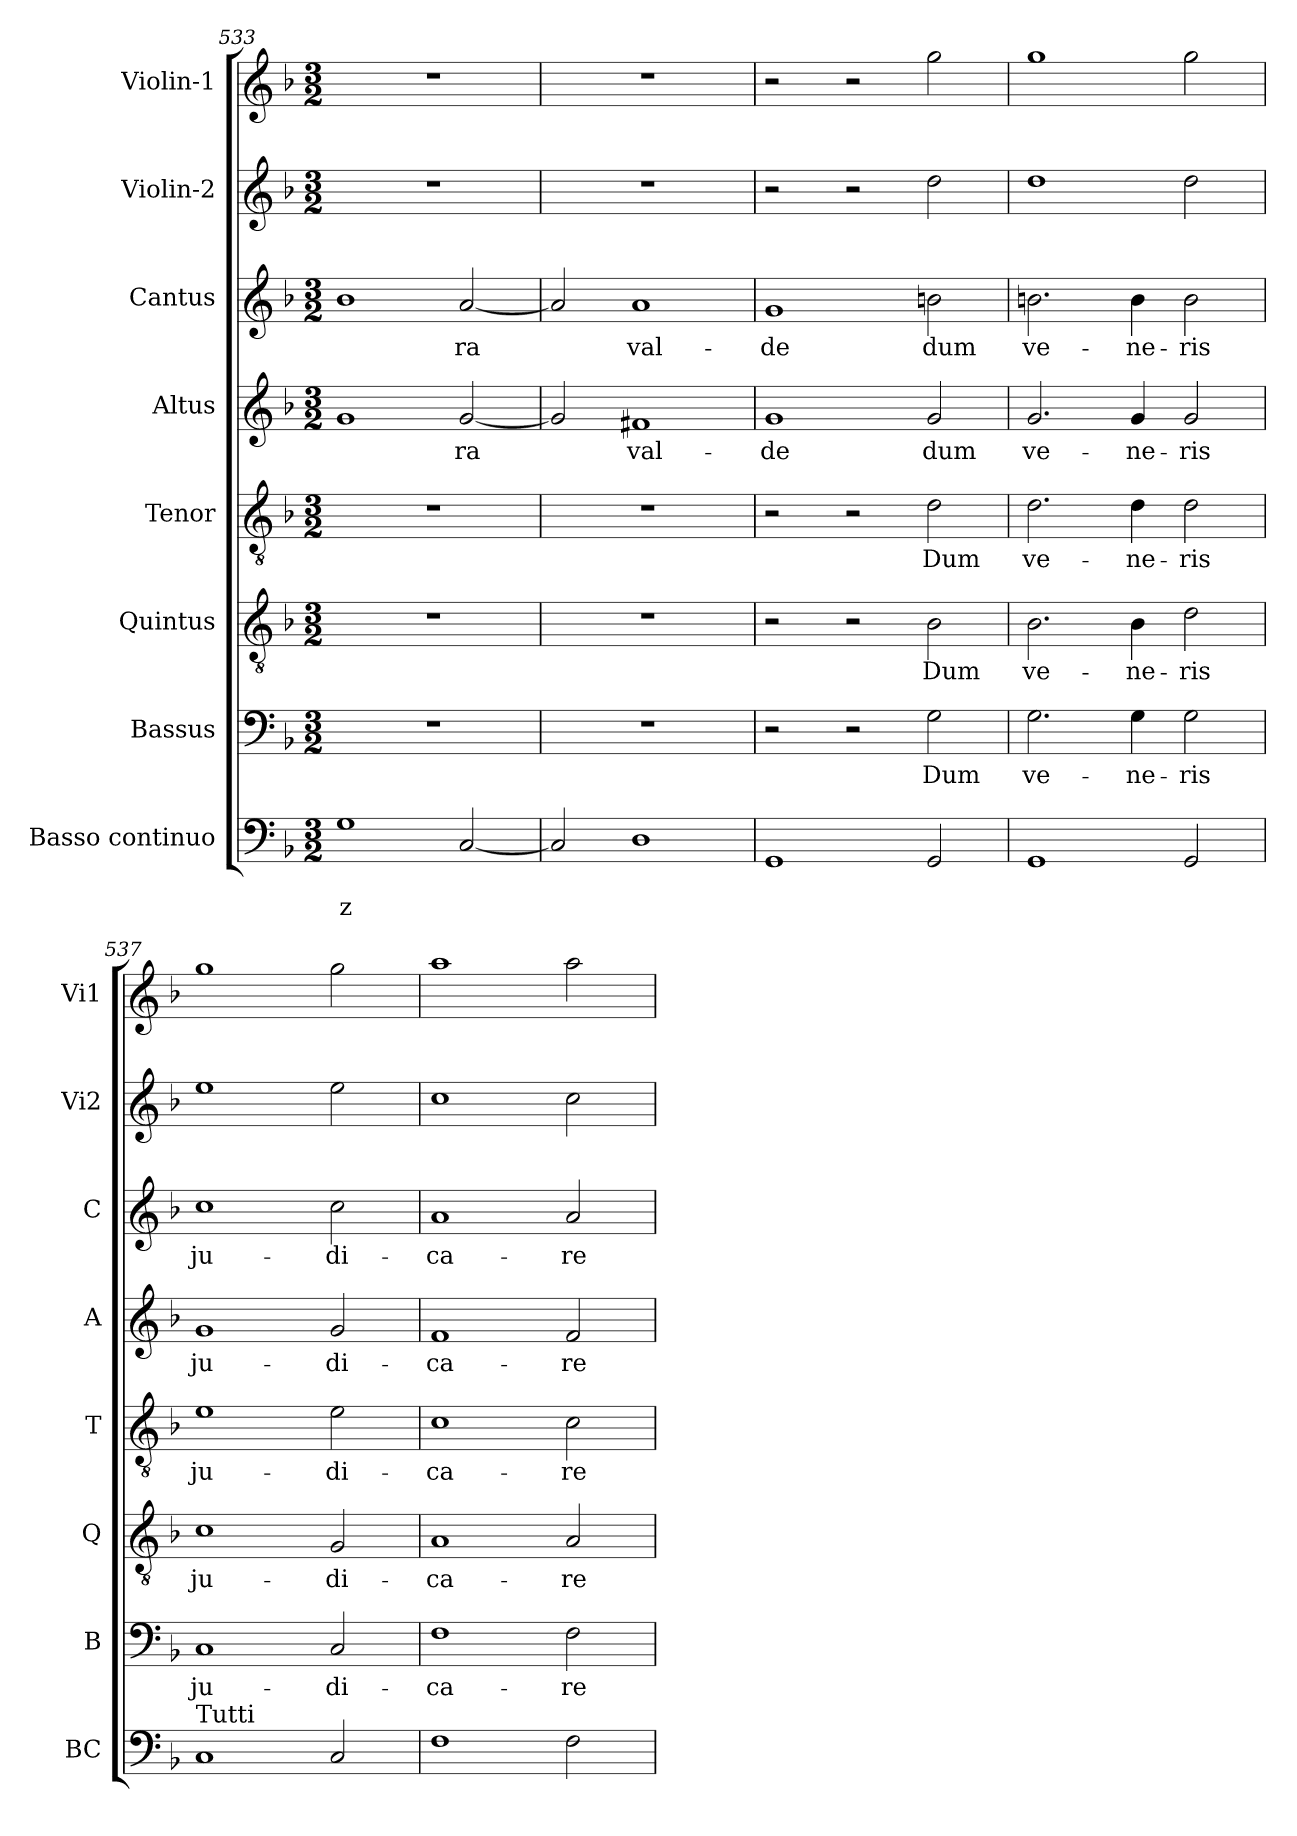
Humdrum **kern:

**kern	**text	**text	**kern	**text	**kern	**text	**kern	**text	**kern	**text	**kern	**text	**kern	**kern
*part8	*part8	*part8	*part7	*part7	*part6	*part6	*part5	*part5	*part4	*part4	*part3	*part3	*part2	*part1
*staff8	*staff8	*staff8	*staff7	*staff7	*staff6	*staff6	*staff5	*staff5	*staff4	*staff4	*staff3	*staff3	*staff2	*staff1
*I"Basso continuo	*	*	*I"Bassus	*	*I"Quintus	*	*I"Tenor	*	*I"Altus	*	*I"Cantus	*	*I"Violin-2	*I"Violin-1
*I'BC	*	*	*I'B	*	*I'Q	*	*I'T	*	*I'A	*	*I'C	*	*I'Vi2	*I'Vi1
*clefF4	*	*	*clefF4	*	*clefGv2	*	*clefGv2	*	*clefG2	*	*clefG2	*	*clefG2	*clefG2
*k[b-]	*	*	*k[b-]	*	*k[b-]	*	*k[b-]	*	*k[b-]	*	*k[b-]	*	*k[b-]	*k[b-]
*F:	*	*	*F:	*	*F:	*	*F:	*	*F:	*	*F:	*	*F:	*F:
*M3/2	*	*	*M3/2	*	*M3/2	*	*M3/2	*	*M3/2	*	*M3/2	*	*M3/2	*M3/2
=533	=533	=533	=533	=533	=533	=533	=533	=533	=533	=533	=533	=533	=533	=533
!	!	!LO:LY:b	!	!	!	!	!	!	!	!	!	!	!	!
1G	.	z	1.r	.	1.r	.	1.r	.	1g	.	1b-	.	1.r	1.r
!	!	!	!	!	!	!	!	!	!	!LO:LY:b	!	!LO:LY:b	!	!
[2C/	.	.	.	.	.	.	.	.	[2g/	-ra	[2a/	-ra	.	.
=534	=534	=534	=534	=534	=534	=534	=534	=534	=534	=534	=534	=534	=534	=534
2C/]	.	.	1.r	.	1.r	.	1.r	.	2g/]	.	2a/]	.	1.r	1.r
!	!	!	!	!	!	!	!	!	!	!LO:LY:b	!	!LO:LY:b	!	!
1D	.	.	.	.	.	.	.	.	1f#X	val-	1a	val-	.	.
=535	=535	=535	=535	=535	=535	=535	=535	=535	=535	=535	=535	=535	=535	=535
!	!	!	!	!	!	!	!	!	!	!LO:LY:b	!	!LO:LY:b	!	!
1GG	.	.	2r	.	2r	.	2r	.	1g	-de	1g	-de	2r	2r
.	.	.	2r	.	2r	.	2r	.	.	.	.	.	2r	2r
!	!	!	!	!LO:LY:b	!	!LO:LY:b	!	!LO:LY:b	!	!LO:LY:b	!	!LO:LY:b	!	!
2GG/	.	.	2G\	Dum	2B-\	Dum	2d\	Dum	2g/	dum	2bn\	dum	2dd\	2gg\
=536	=536	=536	=536	=536	=536	=536	=536	=536	=536	=536	=536	=536	=536	=536
!	!	!	!	!LO:LY:b	!	!LO:LY:b	!	!LO:LY:b	!	!LO:LY:b	!	!LO:LY:b	!	!
1GG	.	.	2.G\	ve-	2.B-\	ve-	2.d\	ve-	2.g/	ve-	2.bn\	ve-	1dd	1gg
!	!	!	!	!LO:LY:b	!	!LO:LY:b	!	!LO:LY:b	!	!LO:LY:b	!	!LO:LY:b	!	!
.	.	.	4G\	-ne-	4B-\	-ne-	4d\	-ne-	4g/	-ne-	4b\	-ne-	.	.
!	!	!	!	!LO:LY:b	!	!LO:LY:b	!	!LO:LY:b	!	!LO:LY:b	!	!LO:LY:b	!	!
2GG/	.	.	2G\	-ris	2d\	-ris	2d\	-ris	2g/	-ris	2b\	-ris	2dd\	2gg\
!!LO:LB:g=z
=537	=537	=537	=537	=537	=537	=537	=537	=537	=537	=537	=537	=537	=537	=537
!LO:TX:a:t=Tutti	!	!	!	!	!	!	!	!	!	!	!	!	!	!
!	!	!	!	!LO:LY:b	!	!LO:LY:b	!	!LO:LY:b	!	!LO:LY:b	!	!LO:LY:b	!	!
1C	.	.	1C	ju-	1c	ju-	1e	ju-	1g	ju-	1cc	ju-	1ee	1gg
!	!	!	!	!LO:LY:b	!	!LO:LY:b	!	!LO:LY:b	!	!LO:LY:b	!	!LO:LY:b	!	!
2C/	.	.	2C/	-di-	2G/	-di-	2e\	-di-	2g/	-di-	2cc\	-di-	2ee\	2gg\
=538	=538	=538	=538	=538	=538	=538	=538	=538	=538	=538	=538	=538	=538	=538
!	!	!	!	!LO:LY:b	!	!LO:LY:b	!	!LO:LY:b	!	!LO:LY:b	!	!LO:LY:b	!	!
1F	.	.	1F	-ca-	1A	-ca-	1c	-ca-	1f	-ca-	1a	-ca-	1cc	1aa
!	!	!	!	!LO:LY:b	!	!LO:LY:b	!	!LO:LY:b	!	!LO:LY:b	!	!LO:LY:b	!	!
2F\	.	.	2F\	-re	2A/	-re	2c\	-re	2f/	-re	2a/	-re	2cc\	2aa\
=	=	=	=	=	=	=	=	=	=	=	=	=	=	=
*-	*-	*-	*-	*-	*-	*-	*-	*-	*-	*-	*-	*-	*-	*-
